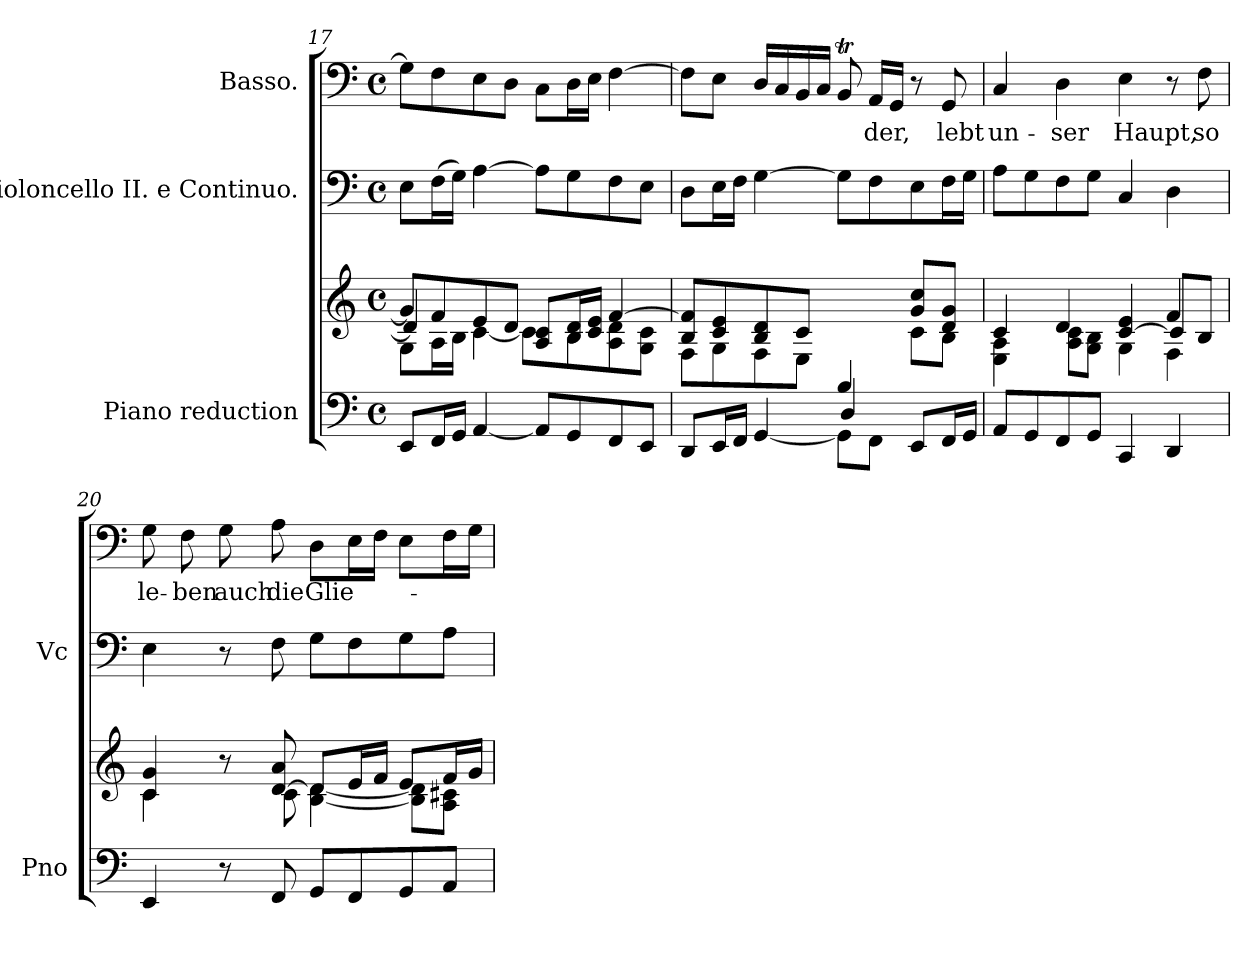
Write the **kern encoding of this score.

**kern	**kern	**kern	**kern	**text
*part3	*part3	*part2	*part1	*part1
*staff4	*staff3	*staff2	*staff1	*staff1
*I"Piano reduction	*	*I"Violoncello II.  e Continuo.	*I"Basso.	*
*I'Pno	*	*I'Vc	*	*
!!LO:LB:g=z
*clefF4	*clefG2	*clefF4	*clefF4	*
*k[]	*k[]	*k[]	*k[]	*
*M4/4	*M4/4	*M4/4	*M4/4	*
*met(c)	*met(c)	*met(c)	*met(c)	*
=17	=17	=17	=17	=17
*	*^	*	*	*
*	*	*^	*	*	*
8EE/L	8g/L]	8G\L	4d/]	8E\L	8G\L]	.
16FF/L	8f/	16A\L	.	(>16F\L	8F\	.
16GG/JJ	.	16B\JJ	.	16G\JJ)	.	.
[4AA/	8e/	[4c\	4ryy	[4A\	8E\	.
.	8d/J	.	.	.	8D\J	.
8AA/L]	8A/ 8c/L	8c\L]	2ryy	8A\L]	8C\L	.
8GG/	16B/ 16d/L	8B\	.	8G\	16D\L	.
.	16c/ 16e/JJ	.	.	.	16E\JJ	.
8FF/	[4f/	8A\ 8d\	.	8F\	[4F\	.
8EE/J	.	8G\ 8c\J	.	8E\J	.	.
*	*	*v	*v	*	*	*
=18	=18	=18	=18	=18	=18
*^	*	*	*	*	*
*	*^	*	*	*	*	*
2ryy	2ryy	8DD/L	8B/ 8f/]L	8F\L	8D\L	8F\L]	.
.	.	16EE/L	8c/ 8e/	8G\	16E\L	8E\J	.
.	.	16FF/JJ	.	.	16F\JJ	.	.
.	.	[4GG/	8B/ 8d/	8F\	[4G\	16D/LL	.
.	.	.	.	.	.	16C/	.
.	.	.	8c/J	8E\J	.	16BB/	.
.	.	.	.	.	.	16C/JJ	.
4B/	4D/	8GG\L]	4ryy	4ryy	8G\L]	8BBt/	.
!	!	!	!	!	!	!	!LO:LY:b
.	.	8FF\J	.	.	8F\	16AA/LL	der,
.	.	.	.	.	.	16GG/JJ	.
4ryy	4ryy	8EE/L	8g/ 8cc/L	8c\L	8E\	8r	.
!	!	!	!	!	!	!	!LO:LY:b
.	.	16FF/L	8d/ 8g/J	8B\J	16F\L	8GG/	lebt
.	.	16GG/JJ	.	.	16G\JJ	.	.
=19	=19	=19	=19	=19	=19	=19	=19
*	*	*	*	*^	*	*	*
!	!	!	!	!	!	!	!	!LO:LY:b
*v	*v	*v	*	*	*	*	*	*
8AA/L	4c/	4E\ 4A\	2ryy	8A\L	4C/	un-
8GG/	.	.	.	8G\	.	.
!	!	!	!	!	!	!LO:LY:b
8FF/	4d/	8A\ 8c\L	.	8F\	4D\	-ser
8GG/J	.	8G\ 8B\J	.	8G\J	.	.
!	!	!	!	!	!	!LO:LY:b
4CC/	[4c/ 4e/	4G\	4ryy	4C/	4E\	Haupt,
4DD/	4f/	4F\	8c/L]	4D\	8r	.
!	!	!	!	!	!	!LO:LY:b
.	.	.	8B/J	.	8F\	so
=20	=20	=20	=20	=20	=20	=20
!	!	!	!	!	!	!LO:LY:b
*	*	*v	*v	*	*	*
4EE/	4c/ 4g/	4c\	4E\	8G\	le-
!	!	!	!	!	!LO:LY:b
.	.	.	.	8F\	-ben
!	!	!	!	!	!LO:LY:b
8r	8r	8ryy	8r	8G\	auch
!	!	!	!	!	!LO:LY:b
8FF/	[8d/ 8a/	8c\	8F\	8A\	die
!	!	!	!	!	!LO:LY:b
8GG/L	8d/L]	[4B\ [4d\	8G\L	8D\L	Glie-
8FF/	16e/L	.	8F\	16E\L	.
.	16f/JJ	.	.	16F\JJ	.
8GG/	8e/L	8B\] 8d\]L	8G\	8E\L	.
8AA/J	16f/L	8A\ 8c#X\J	8A\J	16F\L	.
.	16g/JJ	.	.	16G\JJ	.
*	*v	*v	*	*	*
=	=	=	=	=
*-	*-	*-	*-	*-
